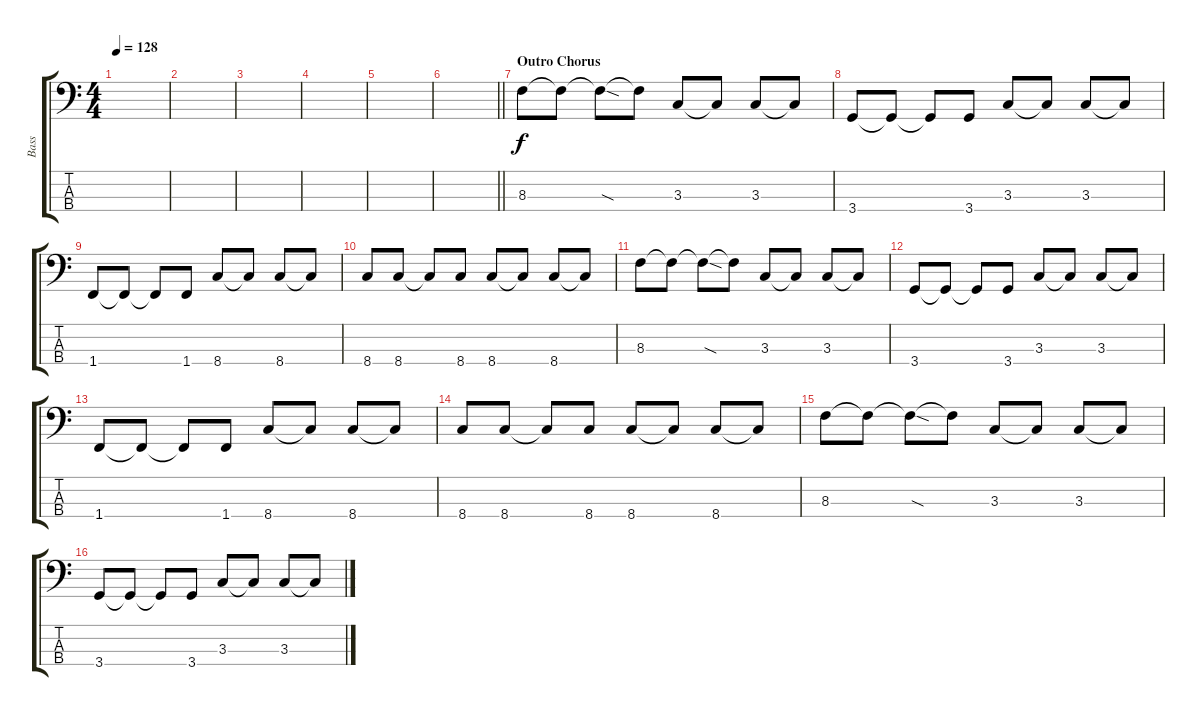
\track ("Bass" "Bass") {instrument electricbassfinger}
\staff {score tabs}
\tuning (G2 D2 A1 E1) {hide}
\ts (4 4)
\tempo 128
\clef f4
\ks c
|
|
|
|
|
\barLineRight lightlight
|
\section ("" "Outro Chorus")
8.3.8 8.3{t}.8 8.3{sod t}.8 8.3{t}.8 3.3.8 3.3{t}.8 3.3.8 3.3{t}.8 |
3.4.8 3.4{t}.8 3.4{t}.8 3.4.8 3.3.8 3.3{t}.8 3.3.8 3.3{t}.8 |
1.4.8 1.4{t}.8 1.4{t}.8 1.4.8 8.4.8 8.4{t}.8 8.4.8 8.4{t}.8 |
8.4.8 8.4.8 8.4{t}.8 8.4.8 8.4.8 8.4{t}.8 8.4.8 8.4{t}.8 |
8.3.8 8.3{t}.8 8.3{sod t}.8 8.3{t}.8 3.3.8 3.3{t}.8 3.3.8 3.3{t}.8 |
3.4.8 3.4{t}.8 3.4{t}.8 3.4.8 3.3.8 3.3{t}.8 3.3.8 3.3{t}.8 |
1.4.8 1.4{t}.8 1.4{t}.8 1.4.8 8.4.8 8.4{t}.8 8.4.8 8.4{t}.8 |
8.4.8 8.4.8 8.4{t}.8 8.4.8 8.4.8 8.4{t}.8 8.4.8 8.4{t}.8 |
8.3.8 8.3{t}.8 8.3{sod t}.8 8.3{t}.8 3.3.8 3.3{t}.8 3.3.8 3.3{t}.8 |
3.4.8 3.4{t}.8 3.4{t}.8 3.4.8 3.3.8 3.3{t}.8 3.3.8 3.3{t}.8
